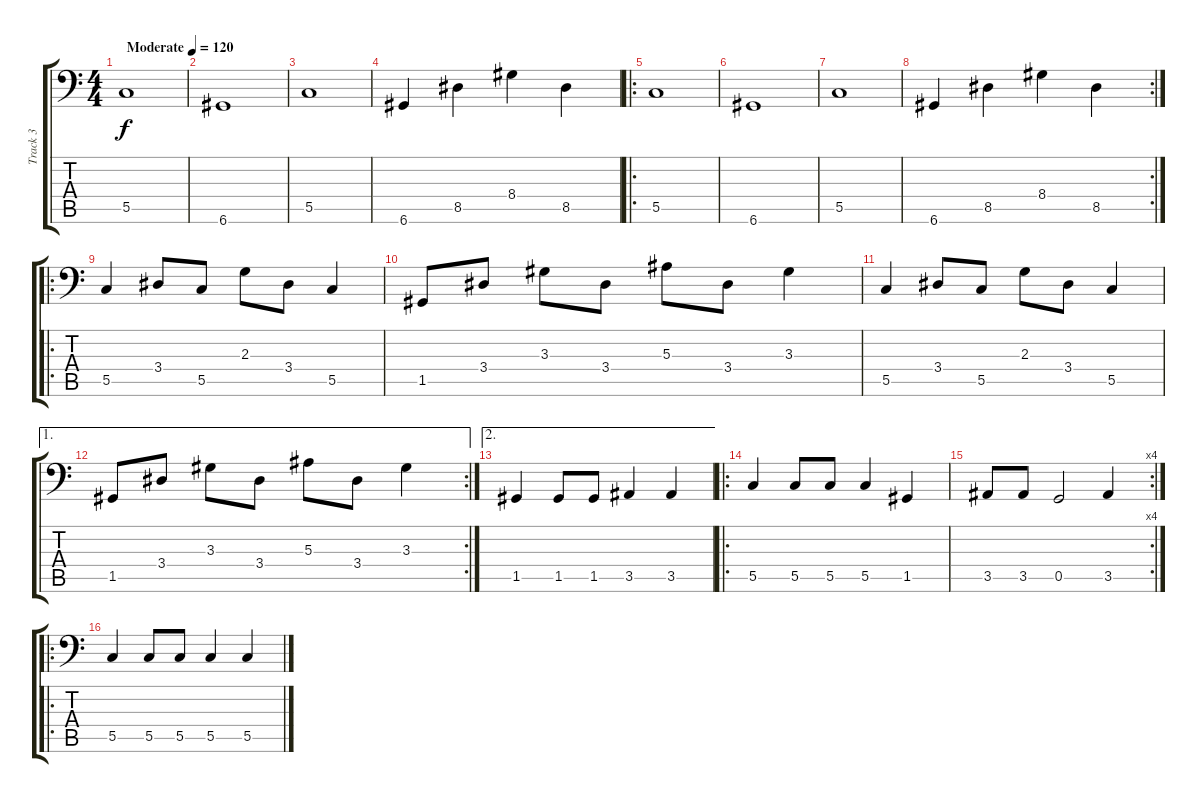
\track ("Track 3" "Track 3") {instrument electricbasspick}
\staff {score tabs}
\tuning (D3 A2 F2 C2 G1 D1) {hide}
\ts (4 4)
\tempo (120 "Moderate")
\clef f4
\ks c
5.5.1{dy f instrument electricbasspick} |
6.6.1 |
5.5.1 |
6.6.4 8.5.4 8.4.4 8.5.4 |
\ro
5.5.1 |
6.6.1 |
5.5.1 |
\rc 2
6.6.4 8.5.4 8.4.4 8.5.4 |
\ro
5.5.4 3.4.8 5.5.8 2.3.8 3.4.8 5.5.4 |
1.5.8 3.4.8 3.3.8 3.4.8 5.3.8 3.4.8 3.3.4 |
5.5.4 3.4.8 5.5.8 2.3.8 3.4.8 5.5.4 |
\ae 1
\rc 2
1.5.8 3.4.8 3.3.8 3.4.8 5.3.8 3.4.8 3.3.4 |
\ae 2
1.5.4 1.5.8 1.5.8 3.5.4 3.5.4 |
\ro
5.5.4 5.5.8 5.5.8 5.5.4 1.5.4 |
\rc 4
3.5.8 3.5.8 0.5.2 3.5.4 |
\ro
5.5.4 5.5.8 5.5.8 5.5.4 5.5.4
